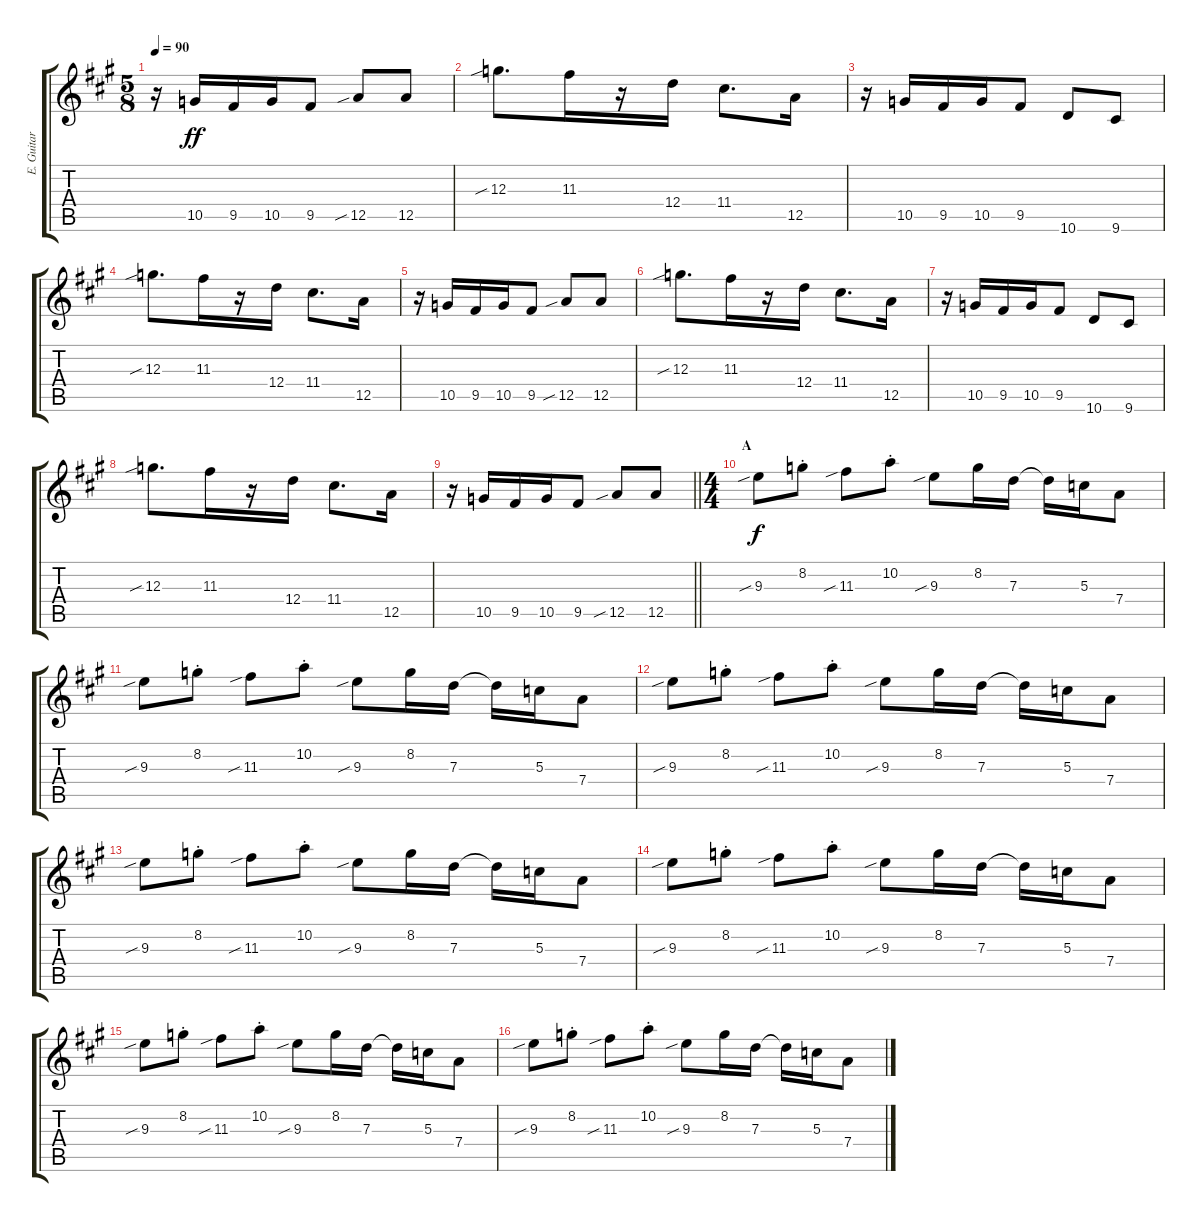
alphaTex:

\track ("E. Guitar III" "E. Guitar ") {instrument electricguitarjazz}
\staff {score tabs}
\tuning (E4 B3 G3 D3 A2 E2) {hide}
\ts (5 8)
\tempo 90
\clef g2
\ks a
r.16{dy ff} 10.5.16 9.5.16 10.5.16 9.5.8 12.5{sib}.8 12.5.8 |
12.3{sib}.8{d} 11.3.16 r.16 12.4.16 11.4.8{d} 12.5.16 |
r.16 10.5.16 9.5.16 10.5.16 9.5.8 10.6.8 9.6.8 |
12.3{sib}.8{d} 11.3.16 r.16 12.4.16 11.4.8{d} 12.5.16 |
r.16 10.5.16 9.5.16 10.5.16 9.5.8 12.5{sib}.8 12.5.8 |
12.3{sib}.8{d} 11.3.16 r.16 12.4.16 11.4.8{d} 12.5.16 |
r.16 10.5.16 9.5.16 10.5.16 9.5.8 10.6.8 9.6.8 |
12.3{sib}.8{d} 11.3.16 r.16 12.4.16 11.4.8{d} 12.5.16 |
\barLineRight lightlight
r.16 10.5.16 9.5.16 10.5.16 9.5.8 12.5{sib}.8 12.5.8 |
\ts (4 4)
\section ("" "A")
9.3{sib}.8{dy f} 8.2{st}.8 11.3{sib}.8 10.2{st}.8 9.3{sib}.8 8.2.16 7.3.16 7.3{t}.16 5.3.16 7.4.8 |
9.3{sib}.8 8.2{st}.8 11.3{sib}.8 10.2{st}.8 9.3{sib}.8 8.2.16 7.3.16 7.3{t}.16 5.3.16 7.4.8 |
9.3{sib}.8 8.2{st}.8 11.3{sib}.8 10.2{st}.8 9.3{sib}.8 8.2.16 7.3.16 7.3{t}.16 5.3.16 7.4.8 |
9.3{sib}.8 8.2{st}.8 11.3{sib}.8 10.2{st}.8 9.3{sib}.8 8.2.16 7.3.16 7.3{t}.16 5.3.16 7.4.8 |
9.3{sib}.8 8.2{st}.8 11.3{sib}.8 10.2{st}.8 9.3{sib}.8 8.2.16 7.3.16 7.3{t}.16 5.3.16 7.4.8 |
9.3{sib}.8 8.2{st}.8 11.3{sib}.8 10.2{st}.8 9.3{sib}.8 8.2.16 7.3.16 7.3{t}.16 5.3.16 7.4.8 |
9.3{sib}.8 8.2{st}.8 11.3{sib}.8 10.2{st}.8 9.3{sib}.8 8.2.16 7.3.16 7.3{t}.16 5.3.16 7.4.8
